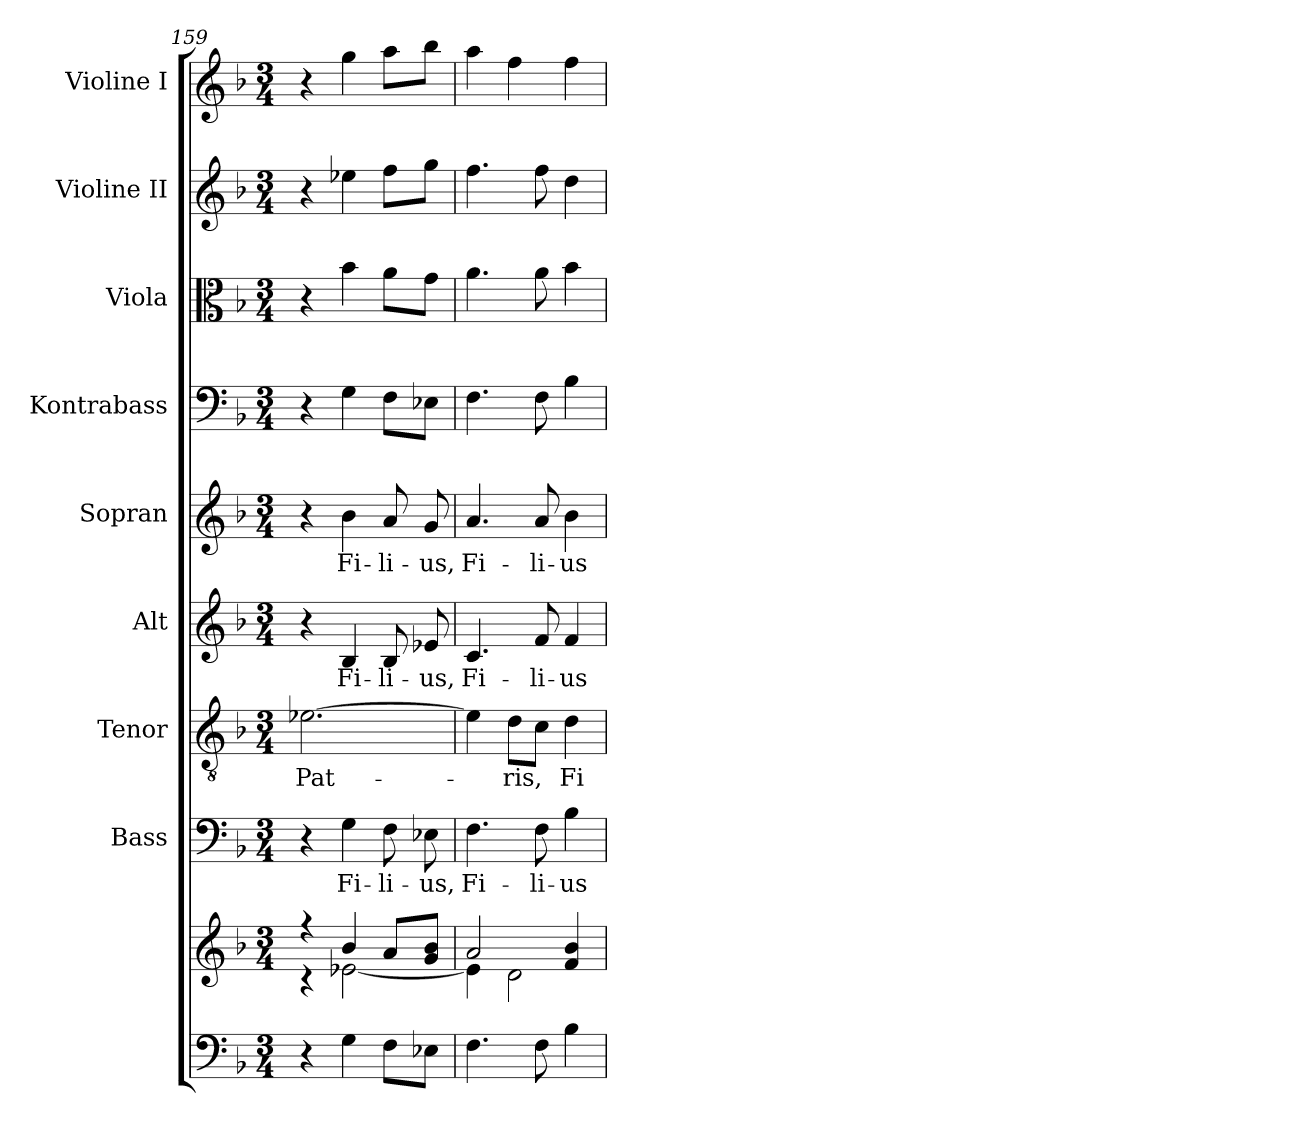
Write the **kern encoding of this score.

**kern	**kern	**kern	**text	**kern	**text	**kern	**text	**kern	**text	**kern	**kern	**kern	**kern
*part9	*part9	*part8	*part8	*part7	*part7	*part6	*part6	*part5	*part5	*part4	*part3	*part2	*part1
*staff10	*staff9	*staff8	*staff8	*staff7	*staff7	*staff6	*staff6	*staff5	*staff5	*staff4	*staff3	*staff2	*staff1
*	*	*I"Bass	*	*I"Tenor	*	*I"Alt	*	*I"Sopran	*	*I"Kontrabass	*I"Viola	*I"Violine II	*I"Violine I
*	*	*I'B.	*	*I'T.	*	*I'A.	*	*I'S.	*	*I'Kb.	*I'Vla.	*I'Vl. II	*I'Vl. I
*clefF4	*clefG2	*clefF4	*	*clefGv2	*	*clefG2	*	*clefG2	*	*clefF4	*clefC3	*clefG2	*clefG2
*	*	*	*	*	*	*	*	*	*	*ITrd7c12	*	*	*
*k[b-]	*k[b-]	*k[b-]	*	*k[b-]	*	*k[b-]	*	*k[b-]	*	*k[b-]	*k[b-]	*k[b-]	*k[b-]
*F:	*F:	*F:	*	*F:	*	*F:	*	*F:	*	*F:	*F:	*F:	*F:
*M3/4	*M3/4	*M3/4	*	*M3/4	*	*M3/4	*	*M3/4	*	*M3/4	*M3/4	*M3/4	*M3/4
=159	=159	=159	=159	=159	=159	=159	=159	=159	=159	=159	=159	=159	=159
*	*^	*	*	*	*	*	*	*	*	*	*	*	*
!	!	!	!	!	!	!LO:LY:b	!	!	!	!	!	!	!	!
4r	4r	4r	4r	.	[2.e-X\	Pat-	4r	.	4r	.	4r	4r	4r	4r
!	!	!	!	!LO:LY:b	!	!	!	!LO:LY:b	!	!LO:LY:b	!	!	!	!
4G\	4b-/	[<2e-X\	4G\	Fi-	.	.	4B-/	Fi-	4b-\	Fi-	4GG\	4b-\	4ee-X\	4gg\
!	!	!	!	!LO:LY:b	!	!	!	!LO:LY:b	!	!LO:LY:b	!	!	!	!
8F\L	8a/L	.	8F\	-li-	.	.	8B-/	-li-	8a/	-li-	8FF\L	8a\L	8ff\L	8aa\L
!	!	!	!	!LO:LY:b	!	!	!	!LO:LY:b	!	!LO:LY:b	!	!	!	!
8E-X\J	8g/ 8b-/J	.	8E-X\	-us,	.	.	8e-X/	-us,	8g/	-us,	8EE-X\J	8g\J	8gg\J	8bb-\J
=160	=160	=160	=160	=160	=160	=160	=160	=160	=160	=160	=160	=160	=160	=160
!	!	!	!	!LO:LY:b	!	!	!	!LO:LY:b	!	!LO:LY:b	!	!	!	!
4.F\	2a/	4e-\]	4.F\	Fi-	4e-\]	.	4.c/	Fi-	4.a/	Fi-	4.FF\	4.a\	4.ff\	4aa\
!	!	!	!	!	!	!LO:LY:b	!	!	!	!	!	!	!	!
.	.	2d\	.	.	8d\L	-ris,	.	.	.	.	.	.	.	4ff\
!	!	!	!	!LO:LY:b	!	!	!	!LO:LY:b	!	!LO:LY:b	!	!	!	!
8F\	.	.	8F\	-li-	8c\J	.	8f/	-li-	8a/	-li-	8FF\	8a\	8ff\	.
!	!	!	!	!LO:LY:b	!	!LO:LY:b	!	!LO:LY:b	!	!LO:LY:b	!	!	!	!
4B-\	4f/ 4b-/	.	4B-\	-us	4d\	Fi-	4f/	-us	4b-\	-us	4BB-\	4b-\	4dd\	4ff\
*	*v	*v	*	*	*	*	*	*	*	*	*	*	*	*
=	=	=	=	=	=	=	=	=	=	=	=	=	=
*-	*-	*-	*-	*-	*-	*-	*-	*-	*-	*-	*-	*-	*-
